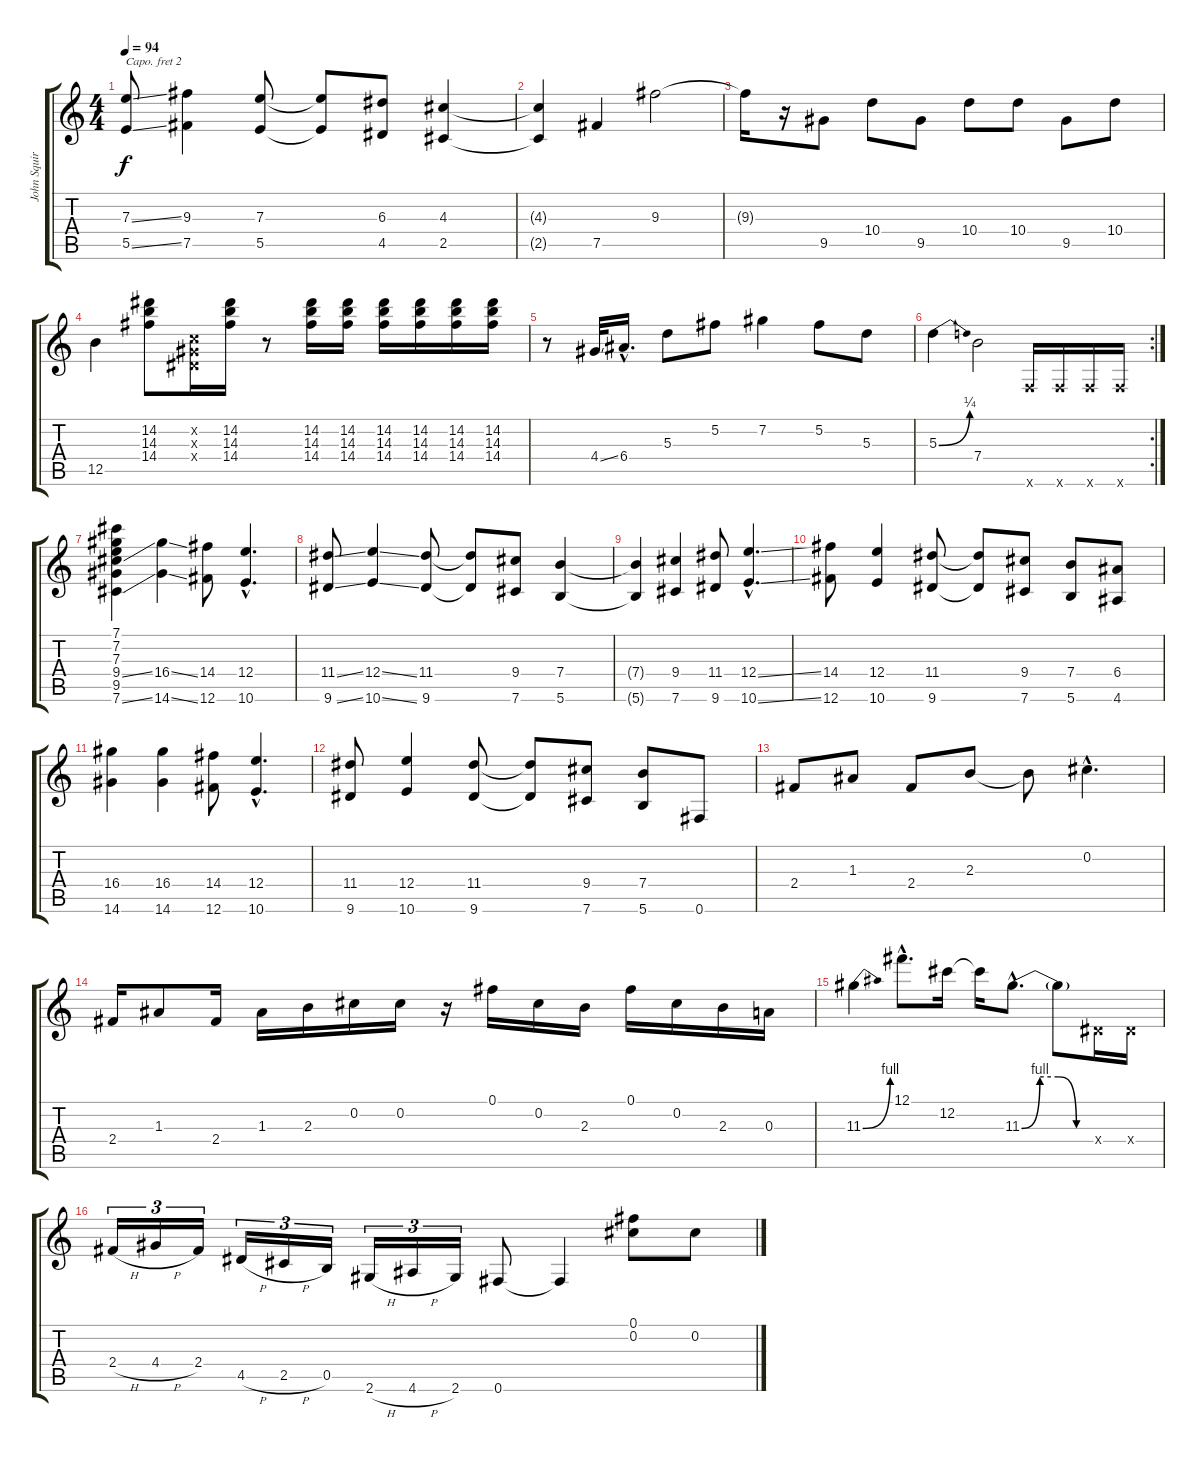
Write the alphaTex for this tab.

\track ("John Squire (Guitar)" "John Squir") {instrument distortionguitar}
\staff {score tabs}
\capo 2
\tuning (E4 B3 G3 D3 A2 E2) {hide}
\ts (4 4)
\tempo 94
\clef g2
\ks c
(7.3{ss} 5.5{ss}).8{dy f} (9.3 7.5).4 (7.3 5.5).8 (7.3{t} 5.5{t}).8 (6.3 4.5).8 (4.3 2.5).4 |
(4.3{t} 2.5{t}).4 7.5.4 9.3.2 |
9.3{t}.16 r.16 9.5.8 10.4.8 9.5.8 10.4.8 10.4.8 9.5.8 10.4.8 |
12.5.4 (14.2 14.3 14.4).8 (-1.2{x} -1.3{x} -1.4{x}).16 (14.2 14.3 14.4).16 r.8 (14.2 14.3 14.4).16 (14.2 14.3 14.4).16 (14.2 14.3 14.4).16 (14.2 14.3 14.4).16 (14.2 14.3 14.4).16 (14.2 14.3 14.4).16 |
r.8 4.4{ss}.32 6.4{hac}.16{d} 5.3.8 5.2.8 7.2.4 5.2.8 5.3.8 |
\rc 2
5.3{be (bend 0 0 60 1)}.4 7.4.2 -1.6{x}.16 -1.6{x}.16 -1.6{x}.16 -1.6{x}.16 |
(7.1 7.2 7.3 9.4{ss} 9.5 7.6{ss}).4 (16.4{ss} 14.6{ss}).4 (14.4 12.6).8 (12.4{hac} 10.6{hac}).4{d} |
(11.4{ss} 9.6{ss}).8 (12.4{ss} 10.6{ss}).4 (11.4 9.6).8 (11.4{t} 9.6{t}).8 (9.4 7.6).8 (7.4 5.6).4 |
(7.4{t} 5.6{t}).4 (9.4 7.6).4 (11.4 9.6).8 (12.4{ss hac} 10.6{ss hac}).4{d} |
(14.4 12.6).8 (12.4 10.6).4 (11.4 9.6).8 (11.4{t} 9.6{t}).8 (9.4 7.6).8 (7.4 5.6).8 (6.4 4.6).8 |
(16.4 14.6).4 (16.4 14.6).4 (14.4 12.6).8 (12.4{hac} 10.6{hac}).4{d} |
(11.4 9.6).8 (12.4 10.6).4 (11.4 9.6).8 (11.4{t} 9.6{t}).8 (9.4 7.6).8 (7.4 5.6).8 0.6.8 |
2.4.8 1.3.8 2.4.8 2.3.8 2.3{t}.8 0.2{hac}.4{d} |
2.4.16 1.3.8 2.4.16 1.3.16 2.3.16 0.2.16 0.2.16 r.16 0.1.16 0.2.16 2.3.16 0.1.16 0.2.16 2.3.16 0.3.16 |
11.3{be (bend 0 0 60 4)}.4 12.1{hac}.8{d} 12.2.16 12.2{t}.16 11.3{be (custom 0 0 15 4 30 4 45 0 60 0) hac}.8{d} 11.3{t}.8 -1.4{x}.16 -1.4{x}.16 |
2.4{h}.16{tu (3 2)} 4.4{h}.16{tu (3 2)} 2.4.16{tu (3 2)} 4.5{h}.16{tu (3 2)} 2.5{h}.16{tu (3 2)} 0.5.16{tu (3 2)} 2.6{h}.16{tu (3 2)} 4.6{h}.16{tu (3 2)} 2.6.16{tu (3 2)} 0.6.8 0.6{t}.4 (0.1 0.2).8 0.2.8
